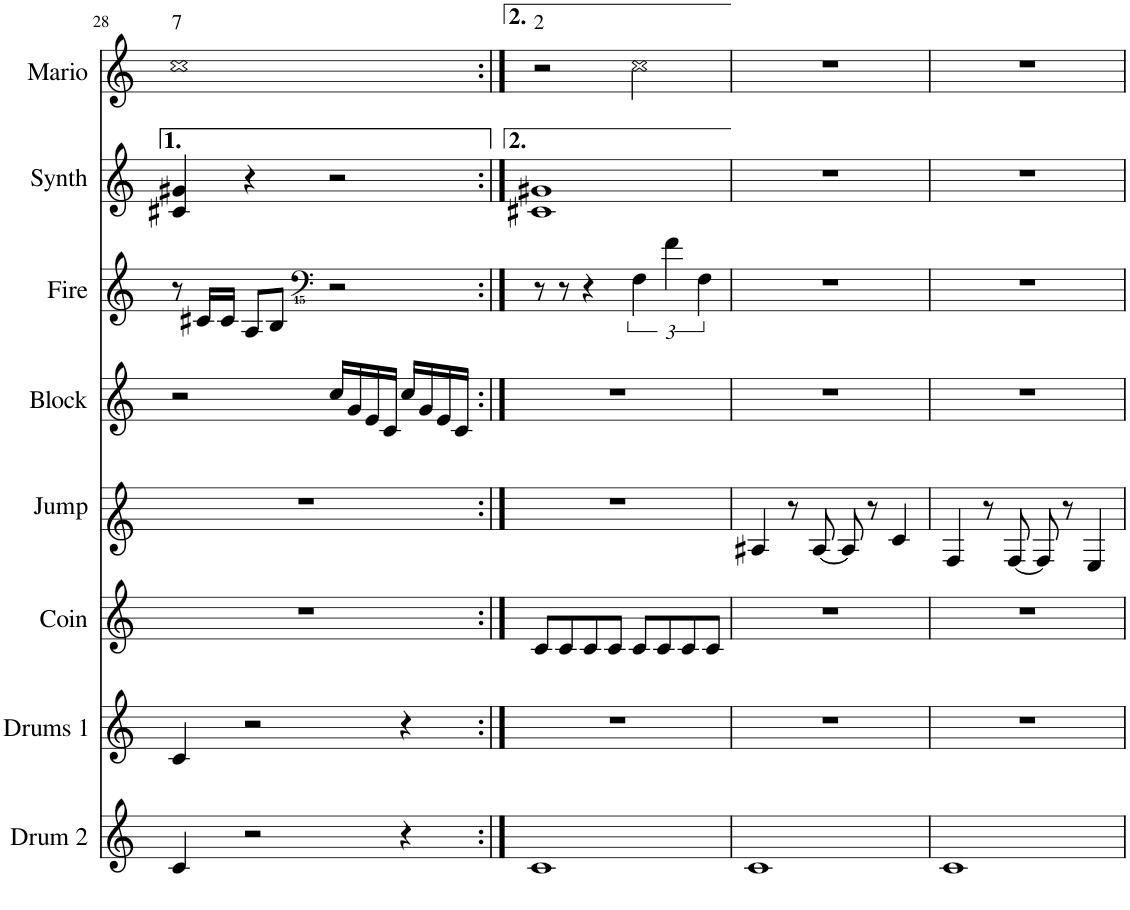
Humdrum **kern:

**kern	**kern	**kern	**kern	**kern	**kern	**kern	**kern
*part8	*part7	*part6	*part5	*part4	*part3	*part2	*part1
*staff8	*staff7	*staff6	*staff5	*staff4	*staff3	*staff2	*staff1
*I"Drum Loop 2 (synth)	*I"Drum Loop 1 (Sampled)	*I"Coin Sound	*I"Jump Sound	*I"Block Sound	*I"Fireball	*I"Synth lead	*I"Mario Sounds (varied)
*I'Drum 2	*I'Drums 1	*I'Coin	*I'Jump	*I'Block	*I'Fire	*I'Synth	*I'Mario
!!LO:PB:g=z
*clefG2	*clefG2	*clefG2	*clefG1	*clefG2	*clefG2	*clefG2	*clefG2
*k[]	*k[]	*k[]	*k[]	*k[]	*k[]	*k[]	*k[]
*M4/4	*M4/4	*M4/4	*M4/4	*M4/4	*M4/4	*M4/4	*M4/4
=28	=28	=28	=28	=28	=28	=28	=28
!	!	!	!	!	!	!	!LO:TX:a:t=7
4c/	4c/	1r	1r	2r	8r	4c#X/ 4g#X/	1cc
.	.	.	.	.	16c#X/LL	.	.
.	.	.	.	.	16c#/JJ	.	.
2r	2r	.	.	.	8A/L	4r	.
.	.	.	.	.	8B/J	.	.
*	*	*	*	*	*clefFvv4	*	*
.	.	.	.	16cc/LL	2r	2r	.
.	.	.	.	16g/	.	.	.
.	.	.	.	16e/	.	.	.
.	.	.	.	16c/JJ	.	.	.
4r	4r	.	.	16cc/LL	.	.	.
.	.	.	.	16g/	.	.	.
.	.	.	.	16e/	.	.	.
.	.	.	.	16c/JJ	.	.	.
=29:|!	=29:|!	=29:|!	=29:|!	=29:|!	=29:|!	=29:|!	=29:|!
!	!	!	!	!	!	!	!LO:TX:a:t=2
1c	1r	8c/L	1r	1r	8r	1c#X 1g#X	2r
.	.	8c/	.	.	8r	.	.
.	.	8c/	.	.	4r	.	.
.	.	8c/J	.	.	.	.	.
.	.	8c/L	.	.	6FFF\	.	2cc\
.	.	8c/	.	.	.	.	.
.	.	.	.	.	6FF\	.	.
.	.	8c/	.	.	.	.	.
.	.	.	.	.	6FFF\	.	.
.	.	8c/J	.	.	.	.	.
=30	=30	=30	=30	=30	=30	=30	=30
1c	1r	1r	4c#X/	1r	1r	1r	1r
.	.	.	8r	.	.	.	.
.	.	.	[8c#/	.	.	.	.
.	.	.	8c#/]	.	.	.	.
.	.	.	8r	.	.	.	.
.	.	.	4e/	.	.	.	.
=31	=31	=31	=31	=31	=31	=31	=31
1c	1r	1r	4A/	1r	1r	1r	1r
.	.	.	8r	.	.	.	.
.	.	.	[8A/	.	.	.	.
.	.	.	8A/]	.	.	.	.
.	.	.	8r	.	.	.	.
.	.	.	4G/	.	.	.	.
=	=	=	=	=	=	=	=
*-	*-	*-	*-	*-	*-	*-	*-
